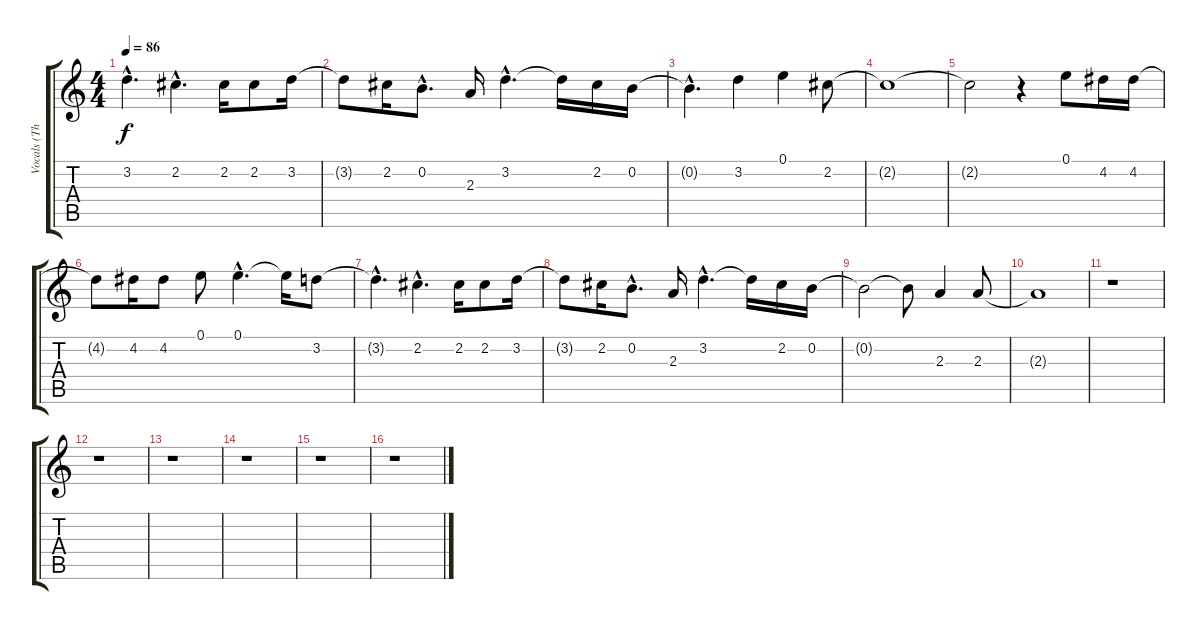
\track ("Vocals (Thom)" "Vocals (Th") {instrument electricguitarjazz}
\staff {score tabs}
\tuning (E4 B3 G3 D3 A2 E2) {hide}
\ts (4 4)
\tempo 86
\clef g2
\ks c
3.2{hac t}.4{d dy f} 2.2{hac}.4{d} 2.2.16 2.2.8 3.2.16 |
3.2{t}.8 2.2.16 0.2{hac}.8{d} 2.3.16 3.2{hac}.4{d} 3.2{t}.16 2.2.16 0.2.16 |
0.2{hac t}.4{d} 3.2.4 0.1.4 2.2.8 |
2.2{t}.1 |
2.2{t}.2 r.4 0.1.8 4.2.16 4.2.16 |
4.2{t}.8 4.2.16 4.2.8 0.1.8 0.1{hac}.4{d} 0.1{t}.16 3.2.8 |
3.2{hac t}.4{d} 2.2{hac}.4{d} 2.2.16 2.2.8 3.2.16 |
3.2{t}.8 2.2.16 0.2{hac}.8{d} 2.3.16 3.2{hac}.4{d} 3.2{t}.16 2.2.16 0.2.16 |
0.2{t}.2 0.2{t}.8 2.3.4 2.3.8 |
2.3{t}.1 |
r.1 |
r.1 |
r.1 |
r.1 |
r.1 |
r.1
